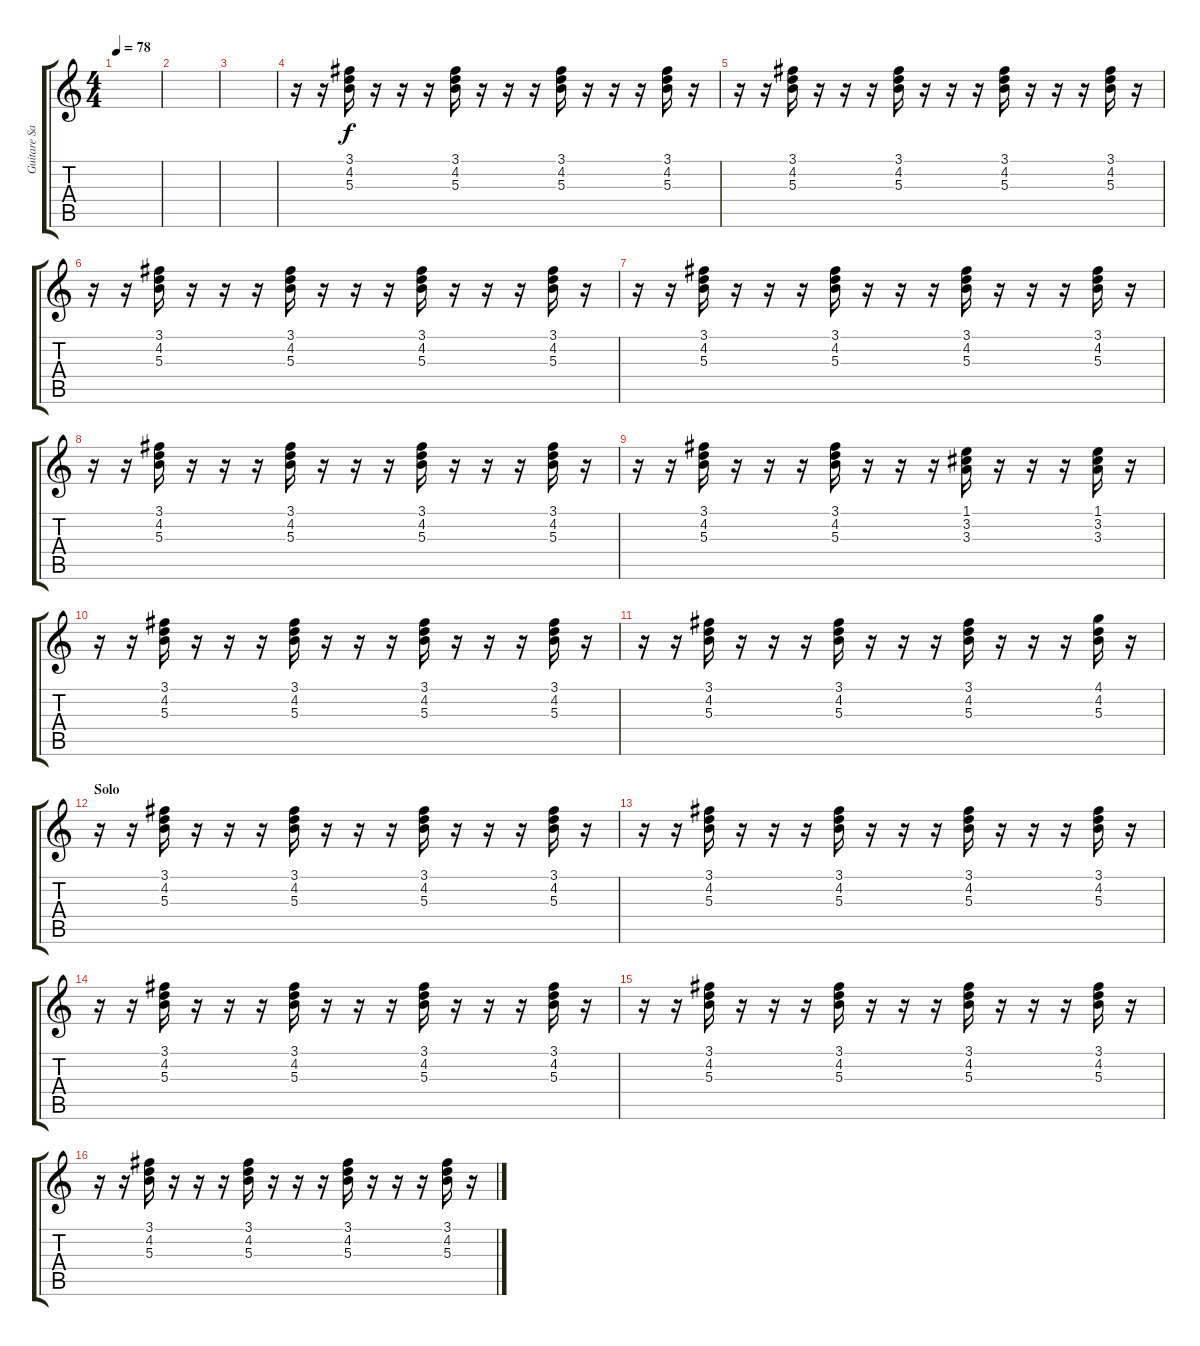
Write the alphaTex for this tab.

\track ("Guitare Saturé" "Guitare Sa") {instrument overdrivenguitar}
\staff {score tabs}
\tuning (Eb4 Bb3 Gb3 Db3 Ab2 Eb2) {hide}
\ts (4 4)
\tempo 78
\clef g2
\ks c
|
|
|
r.16 r.16 (3.1 4.2 5.3).16 r.16 r.16 r.16 (3.1 4.2 5.3).16 r.16 r.16 r.16 (3.1 4.2 5.3).16 r.16 r.16 r.16 (3.1 4.2 5.3).16 r.16 |
r.16 r.16 (3.1 4.2 5.3).16 r.16 r.16 r.16 (3.1 4.2 5.3).16 r.16 r.16 r.16 (3.1 4.2 5.3).16 r.16 r.16 r.16 (3.1 4.2 5.3).16 r.16 |
r.16 r.16 (3.1 4.2 5.3).16 r.16 r.16 r.16 (3.1 4.2 5.3).16 r.16 r.16 r.16 (3.1 4.2 5.3).16 r.16 r.16 r.16 (3.1 4.2 5.3).16 r.16 |
r.16 r.16 (3.1 4.2 5.3).16 r.16 r.16 r.16 (3.1 4.2 5.3).16 r.16 r.16 r.16 (3.1 4.2 5.3).16 r.16 r.16 r.16 (3.1 4.2 5.3).16 r.16 |
r.16 r.16 (3.1 4.2 5.3).16 r.16 r.16 r.16 (3.1 4.2 5.3).16 r.16 r.16 r.16 (3.1 4.2 5.3).16 r.16 r.16 r.16 (3.1 4.2 5.3).16 r.16 |
r.16 r.16 (3.1 4.2 5.3).16 r.16 r.16 r.16 (3.1 4.2 5.3).16 r.16 r.16 r.16 (1.1 3.2 3.3).16 r.16 r.16 r.16 (1.1 3.2 3.3).16 r.16 |
r.16 r.16 (3.1 4.2 5.3).16 r.16 r.16 r.16 (3.1 4.2 5.3).16 r.16 r.16 r.16 (3.1 4.2 5.3).16 r.16 r.16 r.16 (3.1 4.2 5.3).16 r.16 |
r.16 r.16 (3.1 4.2 5.3).16 r.16 r.16 r.16 (3.1 4.2 5.3).16 r.16 r.16 r.16 (3.1 4.2 5.3).16 r.16 r.16 r.16 (4.1 4.2 5.3).16 r.16 |
\section ("" "Solo")
r.16 r.16 (3.1 4.2 5.3).16 r.16 r.16 r.16 (3.1 4.2 5.3).16 r.16 r.16 r.16 (3.1 4.2 5.3).16 r.16 r.16 r.16 (3.1 4.2 5.3).16 r.16 |
r.16 r.16 (3.1 4.2 5.3).16 r.16 r.16 r.16 (3.1 4.2 5.3).16 r.16 r.16 r.16 (3.1 4.2 5.3).16 r.16 r.16 r.16 (3.1 4.2 5.3).16 r.16 |
r.16 r.16 (3.1 4.2 5.3).16 r.16 r.16 r.16 (3.1 4.2 5.3).16 r.16 r.16 r.16 (3.1 4.2 5.3).16 r.16 r.16 r.16 (3.1 4.2 5.3).16 r.16 |
r.16 r.16 (3.1 4.2 5.3).16 r.16 r.16 r.16 (3.1 4.2 5.3).16 r.16 r.16 r.16 (3.1 4.2 5.3).16 r.16 r.16 r.16 (3.1 4.2 5.3).16 r.16 |
r.16 r.16 (3.1 4.2 5.3).16 r.16 r.16 r.16 (3.1 4.2 5.3).16 r.16 r.16 r.16 (3.1 4.2 5.3).16 r.16 r.16 r.16 (3.1 4.2 5.3).16 r.16
